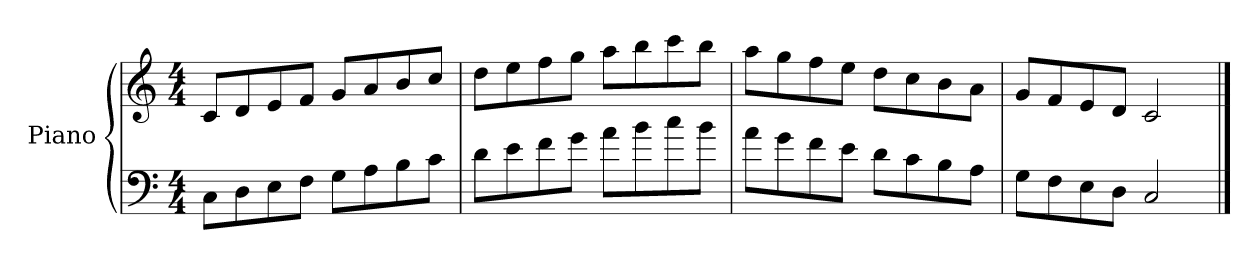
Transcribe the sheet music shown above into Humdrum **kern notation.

**kern	**kern
*part1	*part1
*staff2	*staff1
*I"Piano	*
*I'Pno.	*
*clefF4	*clefG2
*k[]	*k[]
*M4/4	*M4/4
=1	=1
8C\L	8c/L
8D\	8d/
8E\	8e/
8F\J	8f/J
8G\L	8g/L
8A\	8a/
8B\	8b/
8c\J	8cc/J
=2	=2
8d\L	8dd\L
8e\	8ee\
8f\	8ff\
8g\J	8gg\J
8a\L	8aa\L
8b\	8bb\
8cc\	8ccc\
8b\J	8bb\J
=3	=3
8a\L	8aa\L
8g\	8gg\
8f\	8ff\
8e\J	8ee\J
8d\L	8dd\L
8c\	8cc\
8B\	8b\
8A\J	8a\J
=4	=4
8G\L	8g/L
8F\	8f/
8E\	8e/
8D\J	8d/J
2C/	2c/
==	==
*-	*-
